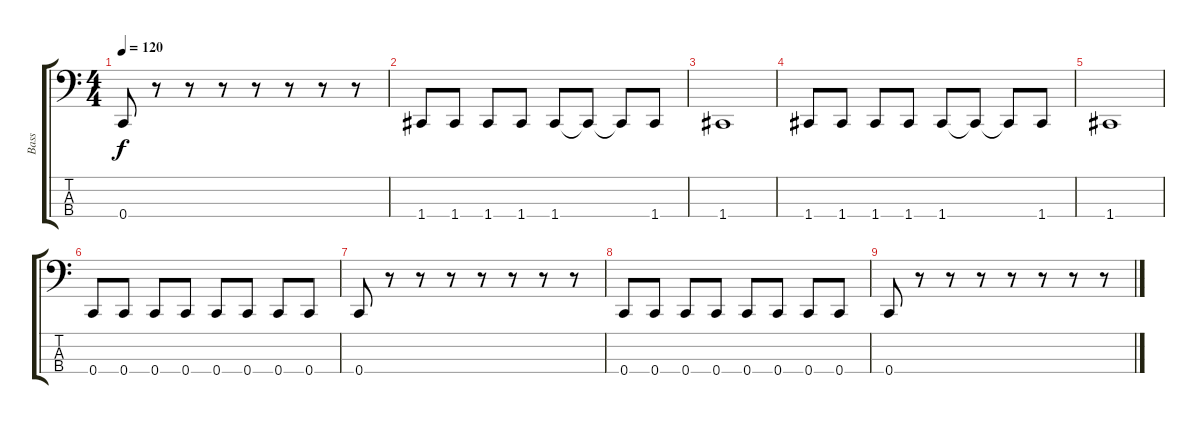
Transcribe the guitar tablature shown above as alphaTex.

\track ("Bass" "Bass") {instrument electricbasspick}
\staff {score tabs}
\tuning (Eb2 Bb1 F1 C1) {hide}
\ts (4 4)
\tempo 120
\clef f4
\ks c
0.4.8{dy f} r.8 r.8 r.8 r.8 r.8 r.8 r.8 |
1.4.8 1.4.8 1.4.8 1.4.8 1.4.8 1.4{t}.8 1.4{t}.8 1.4.8 |
1.4.1 |
1.4.8 1.4.8 1.4.8 1.4.8 1.4.8 1.4{t}.8 1.4{t}.8 1.4.8 |
1.4.1 |
0.4.8 0.4.8 0.4.8 0.4.8 0.4.8 0.4.8 0.4.8 0.4.8 |
0.4.8 r.8 r.8 r.8 r.8 r.8 r.8 r.8 |
0.4.8 0.4.8 0.4.8 0.4.8 0.4.8 0.4.8 0.4.8 0.4.8 |
0.4.8 r.8 r.8 r.8 r.8 r.8 r.8 r.8
